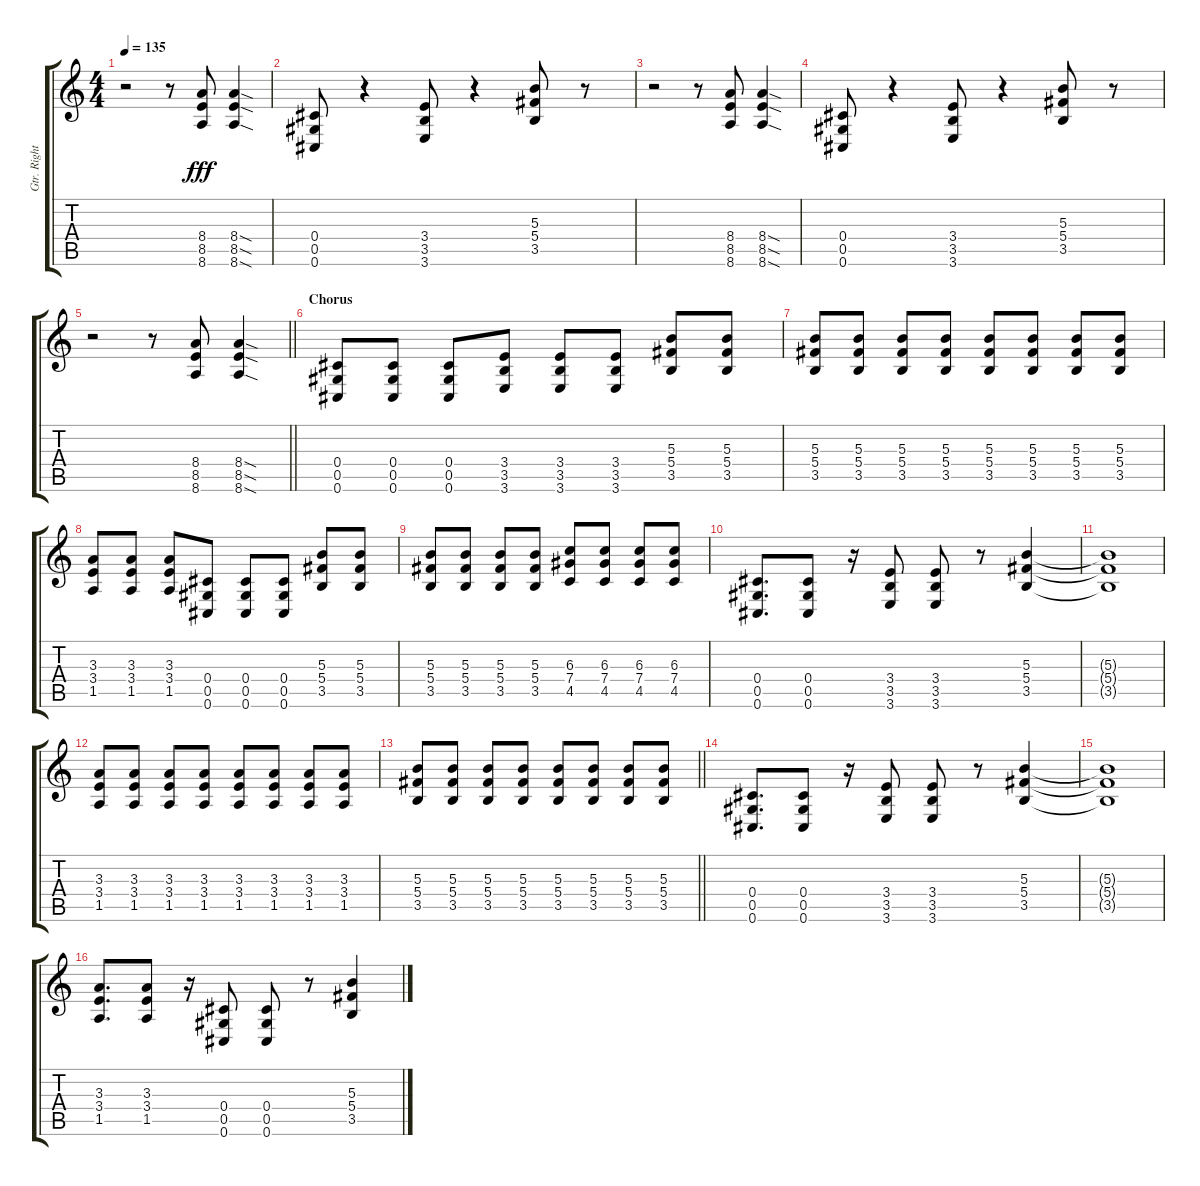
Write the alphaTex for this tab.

\track ("Gtr. Right" "Gtr. Right") {instrument electricguitarjazz}
\staff {score tabs}
\tuning (Eb4 Bb3 Gb3 Db3 Ab2 Db2) {hide}
\ts (4 4)
\tempo 135
\clef g2
\ks c
r.2{dy fff} r.8 (8.4 8.5 8.6).8 (8.4{sod} 8.5{sod} 8.6{sod}).4 |
(0.4 0.5 0.6).8 r.4 (3.4 3.5 3.6).8 r.4 (5.3 5.4 3.5).8 r.8 |
r.2 r.8 (8.4 8.5 8.6).8 (8.4{sod} 8.5{sod} 8.6{sod}).4 |
(0.4 0.5 0.6).8 r.4 (3.4 3.5 3.6).8 r.4 (5.3 5.4 3.5).8 r.8 |
\barLineRight lightlight
r.2 r.8 (8.4 8.5 8.6).8 (8.4{sod} 8.5{sod} 8.6{sod}).4 |
\section ("" "Chorus")
(0.4 0.5 0.6).8 (0.4 0.5 0.6).8 (0.4 0.5 0.6).8 (3.4 3.5 3.6).8 (3.4 3.5 3.6).8 (3.4 3.5 3.6).8 (5.3 5.4 3.5).8 (5.3 5.4 3.5).8 |
(5.3 5.4 3.5).8 (5.3 5.4 3.5).8 (5.3 5.4 3.5).8 (5.3 5.4 3.5).8 (5.3 5.4 3.5).8 (5.3 5.4 3.5).8 (5.3 5.4 3.5).8 (5.3 5.4 3.5).8 |
(3.3 3.4 1.5).8 (3.3 3.4 1.5).8 (3.3 3.4 1.5).8 (0.4 0.5 0.6).8 (0.4 0.5 0.6).8 (0.4 0.5 0.6).8 (5.3 5.4 3.5).8 (5.3 5.4 3.5).8 |
(5.3 5.4 3.5).8 (5.3 5.4 3.5).8 (5.3 5.4 3.5).8 (5.3 5.4 3.5).8 (6.3 7.4 4.5).8 (6.3 7.4 4.5).8 (6.3 7.4 4.5).8 (6.3 7.4 4.5).8 |
(0.4 0.5 0.6).8{d} (0.4 0.5 0.6).8 r.16 (3.4 3.5 3.6).8 (3.4 3.5 3.6).8 r.8 (5.3 5.4 3.5).4 |
(5.3{t} 5.4{t} 3.5{t}).1 |
(3.3 3.4 1.5).8 (3.3 3.4 1.5).8 (3.3 3.4 1.5).8 (3.3 3.4 1.5).8 (3.3 3.4 1.5).8 (3.3 3.4 1.5).8 (3.3 3.4 1.5).8 (3.3 3.4 1.5).8 |
\barLineRight lightlight
(5.3 5.4 3.5).8 (5.3 5.4 3.5).8 (5.3 5.4 3.5).8 (5.3 5.4 3.5).8 (5.3 5.4 3.5).8 (5.3 5.4 3.5).8 (5.3 5.4 3.5).8 (5.3 5.4 3.5).8 |
(0.4 0.5 0.6).8{d} (0.4 0.5 0.6).8 r.16 (3.4 3.5 3.6).8 (3.4 3.5 3.6).8 r.8 (5.3 5.4 3.5).4 |
(5.3{t} 5.4{t} 3.5{t}).1 |
(3.3 3.4 1.5).8{d} (3.3 3.4 1.5).8 r.16 (0.4 0.5 0.6).8 (0.4 0.5 0.6).8 r.8 (5.3 5.4 3.5).4
